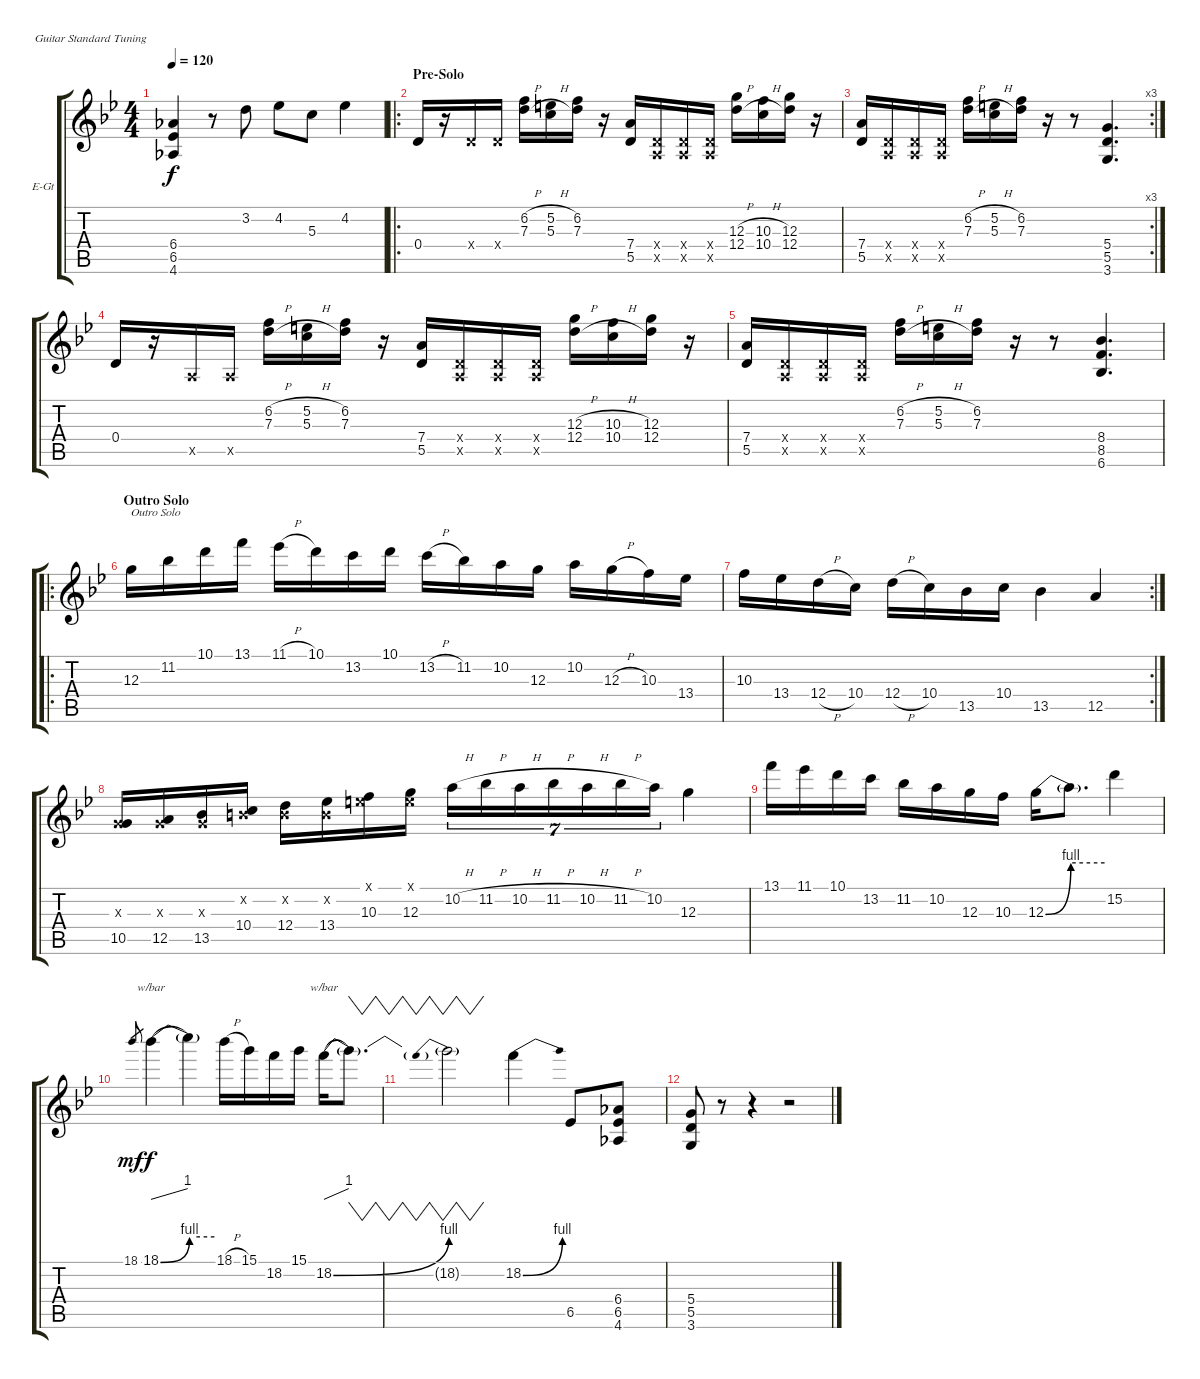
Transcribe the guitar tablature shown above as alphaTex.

\bracketExtendMode groupsimilarinstruments
\firstSystemTrackNameOrientation horizontal
\otherSystemsTrackNameOrientation horizontal
\track ("Guitar 1" "E-Gt") {instrument distortionguitar}
\staff {score tabs}
\tuning (E4 B3 G3 D3 A2 E2)
\ts (4 4)
\tempo 120
\clef g2
\ks bb
(6.4{t} 6.5{t} 4.6{t}).4{dy f} r.8 3.2.8 4.2.8 5.3.8 4.2.4 |
\ro
\section ("" "Pre-Solo")
0.4.16 r.16 0.4{x}.16 0.4{x}.16 (6.2{h} 7.3{h}).16 (5.2{h} 5.3{h}).16 (6.2 7.3).16 r.16 (7.4 5.5).16 (0.4{x} 0.5{x}).16 (0.4{x} 0.5{x}).16 (0.4{x} 0.5{x}).16 (12.3{h} 12.4{h}).16 (10.3{h} 10.4{h}).16 (12.3 12.4).16 r.16 |
\rc 3
(7.4 5.5).16 (0.4{x} 0.5{x}).16 (0.4{x} 0.5{x}).16 (0.4{x} 0.5{x}).16 (6.2{h} 7.3{h}).16 (5.2{h} 5.3{h}).16 (6.2 7.3).16 r.16 r.8 (5.4 5.5 3.6).4{d} |
0.4.16 r.16 0.5{x}.16 0.5{x}.16 (6.2{h} 7.3{h}).16 (5.2{h} 5.3{h}).16 (6.2 7.3).16 r.16 (7.4 5.5).16 (0.4{x} 0.5{x}).16 (0.4{x} 0.5{x}).16 (0.4{x} 0.5{x}).16 (12.3{h} 12.4{h}).16 (10.3{h} 10.4{h}).16 (12.3 12.4).16 r.16 |
(7.4 5.5).16 (0.4{x} 0.5{x}).16 (0.4{x} 0.5{x}).16 (0.4{x} 0.5{x}).16 (6.2{h} 7.3{h}).16 (5.2{h} 5.3{h}).16 (6.2 7.3).16 r.16 r.8 (8.4 8.5 6.6).4{d} |
\ro
\section ("" "Outro Solo")
12.3.16{txt "Outro Solo"} 11.2.16 10.1.16 13.1.16 11.1{h}.16 10.1.16 13.2.16 10.1.16 13.2{h}.16 11.2.16 10.2.16 12.3.16 10.2.16 12.3{h}.16 10.3.16 13.4.16 |
\rc 2
10.3.16 13.4.16 12.4{h}.16 10.4.16 12.4{h}.16 10.4.16 13.5.16 10.4.16 13.5.4 12.5.4 |
(0.3{x} 10.5).16 (0.3{x} 12.5).16 (0.3{x} 13.5).16 (0.2{x} 10.4).16 (0.2{x} 12.4).16 (0.2{x} 13.4).16 (0.1{x} 10.3).16 (0.1{x} 12.3).16 10.2{h}.16{tu (7 4)} 11.2{h}.16{tu (7 4)} 10.2{h}.16{tu (7 4)} 11.2{h}.16{tu (7 4)} 10.2{h}.16{tu (7 4)} 11.2{h}.16{tu (7 4)} 10.2.16{tu (7 4)} 12.3.4 |
13.1.16 11.1.16 10.1.16 13.2.16 11.2.16 10.2.16 12.3.16 10.3.16 12.3{be (bend 0 0 60 4)}.16 12.3{be (hold 0 4 60 4) t}.8{d} 15.2.4 |
18.1.8{gr dy mf} 18.1{be (bend 0 0 60 4)}.4{tbe (dive default 0 0 60 4) dy f} 18.1{be (hold 0 4 60 4) t}.4 18.1{h}.16 15.1.16 18.2.16 15.1.16 18.2{be (bend 0 0 60 4)}.16{tbe (dive default 0 0 60 4)} 18.2{t}.8{vw d} |
18.2{be (prebend 0 4 60 4) t}.2{vw} 18.2{be (bend 0 0 60 4)}.4 6.5.8 (6.4 6.5 4.6).8 |
(5.4 5.5 3.6).8 r.8 r.4 r.2
